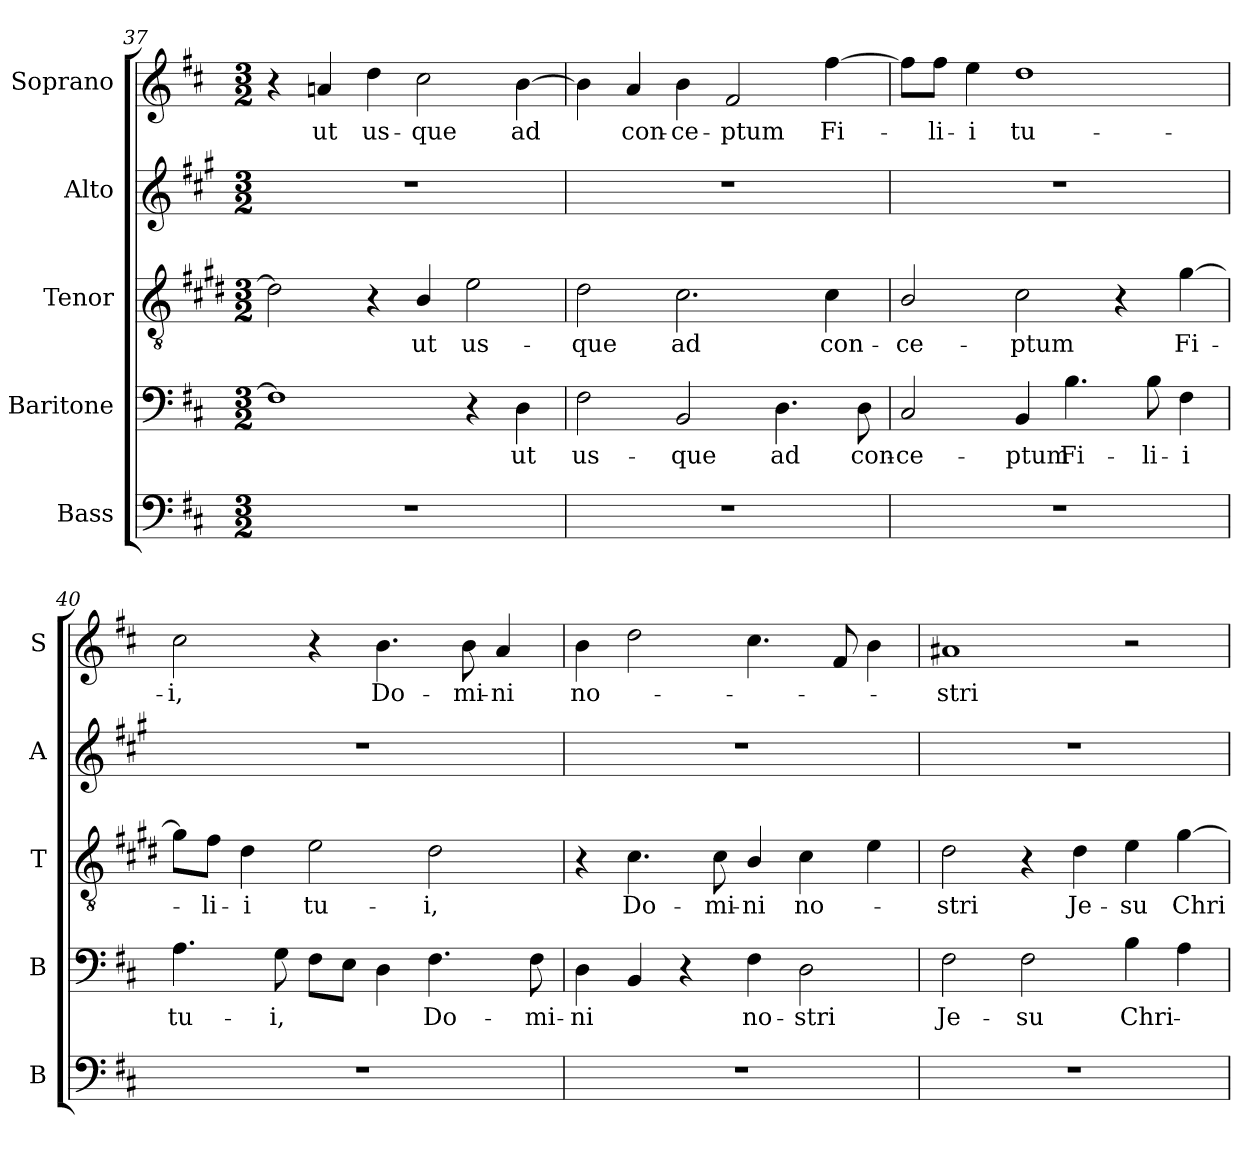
**kern	**kern	**text	**kern	**text	**kern	**kern	**text
*part5	*part4	*part4	*part3	*part3	*part2	*part1	*part1
*staff5	*staff4	*staff4	*staff3	*staff3	*staff2	*staff1	*staff1
*I"Bass	*I"Baritone	*	*I"Tenor	*	*I"Alto	*I"Soprano	*
*I'B	*I'B	*	*I'T	*	*I'A	*I'S	*
*clefF4	*clefF4	*	*clefGv2	*	*clefG2	*clefG2	*
*	*	*	*ITrd1c2	*	*ITrd4c7	*	*
*k[f#c#]	*k[f#c#]	*	*k[f#c#]	*	*k[f#c#]	*k[f#c#]	*
*D:	*D:	*	*D:	*	*D:	*D:	*
*M3/2	*M3/2	*	*M3/2	*	*M3/2	*M3/2	*
=37	=37	=37	=37	=37	=37	=37	=37
1.r	1F#]	.	2c#\]	.	1.r	4r	.
!	!	!	!	!	!	!	!LO:LY:b
.	.	.	.	.	.	4ani/	ut
!	!	!	!	!	!	!	!LO:LY:b
.	.	.	4r	.	.	4dd\	us-
!	!	!	!	!LO:LY:b	!	!	!
!	!	!	!	!	!	!	!LO:LY:b
.	.	.	4A/	ut	.	2cc#\	-que
!	!	!	!	!LO:LY:b	!	!	!
.	4r	.	2d\	us-	.	.	.
!	!	!LO:LY:b	!	!	!	!	!
!	!	!	!	!	!	!	!LO:LY:b
.	4D\	ut	.	.	.	[4b\	ad
=38	=38	=38	=38	=38	=38	=38	=38
!	!	!LO:LY:b	!	!	!	!	!
!	!	!	!	!LO:LY:b	!	!	!
1.r	2F#\	us-	2c#\	-que	1.r	4b\]	.
!	!	!	!	!	!	!	!LO:LY:b
.	.	.	.	.	.	4a/	con-
!	!	!LO:LY:b	!	!	!	!	!
!	!	!	!	!LO:LY:b	!	!	!
!	!	!	!	!	!	!	!LO:LY:b
.	2BB/	-que	2.B\	ad	.	4b\	-ce-
!	!	!	!	!	!	!	!LO:LY:b
.	.	.	.	.	.	2f#/	-ptum
!	!	!LO:LY:b	!	!	!	!	!
.	4.D\	ad	.	.	.	.	.
!	!	!	!	!LO:LY:b	!	!	!
!	!	!	!	!	!	!	!LO:LY:b
.	.	.	4B\	con-	.	[4ff#\	Fi-
!	!	!LO:LY:b	!	!	!	!	!
.	8D\	con-	.	.	.	.	.
=39	=39	=39	=39	=39	=39	=39	=39
!	!	!LO:LY:b	!	!	!	!	!
!	!	!	!	!LO:LY:b	!	!	!
1.r	2C#/	-ce-	2A/	-ce-	1.r	8ff#\L]	.
!	!	!	!	!	!	!	!LO:LY:b
.	.	.	.	.	.	8ff#\J	-li-
!	!	!	!	!	!	!	!LO:LY:b
.	.	.	.	.	.	4ee\	-i
!	!	!LO:LY:b	!	!	!	!	!
!	!	!	!	!LO:LY:b	!	!	!
!	!	!	!	!	!	!	!LO:LY:b
.	4BB/	-ptum	2B\	-ptum	.	1dd	tu-
!	!	!LO:LY:b	!	!	!	!	!
.	4.B\	Fi-	.	.	.	.	.
.	.	.	4r	.	.	.	.
!	!	!LO:LY:b	!	!	!	!	!
.	8B\	-li-	.	.	.	.	.
!	!	!LO:LY:b	!	!	!	!	!
!	!	!	!	!LO:LY:b	!	!	!
.	4F#\	-i	[4f#\	Fi-	.	.	.
=40	=40	=40	=40	=40	=40	=40	=40
!	!	!LO:LY:b	!	!	!	!	!
!	!	!	!	!	!	!	!LO:LY:b
1.r	4.A\	tu-	8f#\L]	.	1.r	2cc#\	-i,
!	!	!	!	!LO:LY:b	!	!	!
.	.	.	8e\J	-li-	.	.	.
!	!	!	!	!LO:LY:b	!	!	!
.	.	.	4c#\	-i	.	.	.
!	!	!LO:LY:b	!	!	!	!	!
.	8G\	-i,	.	.	.	.	.
!	!	!	!	!LO:LY:b	!	!	!
.	8F#\L	.	2d\	tu-	.	4r	.
.	8E\J	.	.	.	.	.	.
!	!	!	!	!	!	!	!LO:LY:b
.	4D\	.	.	.	.	4.b\	Do-
!	!	!LO:LY:b	!	!	!	!	!
!	!	!	!	!LO:LY:b	!	!	!
.	4.F#\	Do-	2c#\	-i,	.	.	.
!	!	!	!	!	!	!	!LO:LY:b
.	.	.	.	.	.	8b\	-mi-
!	!	!	!	!	!	!	!LO:LY:b
.	.	.	.	.	.	4a/	-ni
!	!	!LO:LY:b	!	!	!	!	!
.	8F#\	-mi-	.	.	.	.	.
!!LO:LB:g=z
=41	=41	=41	=41	=41	=41	=41	=41
!	!	!LO:LY:b	!	!	!	!	!
!	!	!	!	!	!	!	!LO:LY:b
1.r	4D\	-ni	4r	.	1.r	4b\	no-
!	!	!	!	!LO:LY:b	!	!	!
.	4BB/	.	4.B\	Do-	.	2dd\	.
.	4r	.	.	.	.	.	.
!	!	!	!	!LO:LY:b	!	!	!
.	.	.	8B\	-mi-	.	.	.
!	!	!LO:LY:b	!	!	!	!	!
!	!	!	!	!LO:LY:b	!	!	!
.	4F#\	no-	4A/	-ni	.	4.cc#\	.
!	!	!LO:LY:b	!	!	!	!	!
!	!	!	!	!LO:LY:b	!	!	!
.	2D\	-stri	4B\	no-	.	.	.
.	.	.	.	.	.	8f#/	.
.	.	.	4d\	.	.	4b\	.
=42	=42	=42	=42	=42	=42	=42	=42
!	!	!LO:LY:b	!	!	!	!	!
!	!	!	!	!LO:LY:b	!	!	!
!	!	!	!	!	!	!	!LO:LY:b
1.r	2F#\	Je-	2c#\	-stri	1.r	1a#X	-stri
!	!	!LO:LY:b	!	!	!	!	!
.	2F#\	-su	4r	.	.	.	.
!	!	!	!	!LO:LY:b	!	!	!
.	.	.	4c#\	Je-	.	.	.
!	!	!LO:LY:b	!	!	!	!	!
!	!	!	!	!LO:LY:b	!	!	!
.	4B\	Chri-	4d\	-su	.	2r	.
!	!	!	!	!LO:LY:b	!	!	!
.	4A\	.	[4f#\	Chri-	.	.	.
=	=	=	=	=	=	=	=
*-	*-	*-	*-	*-	*-	*-	*-
